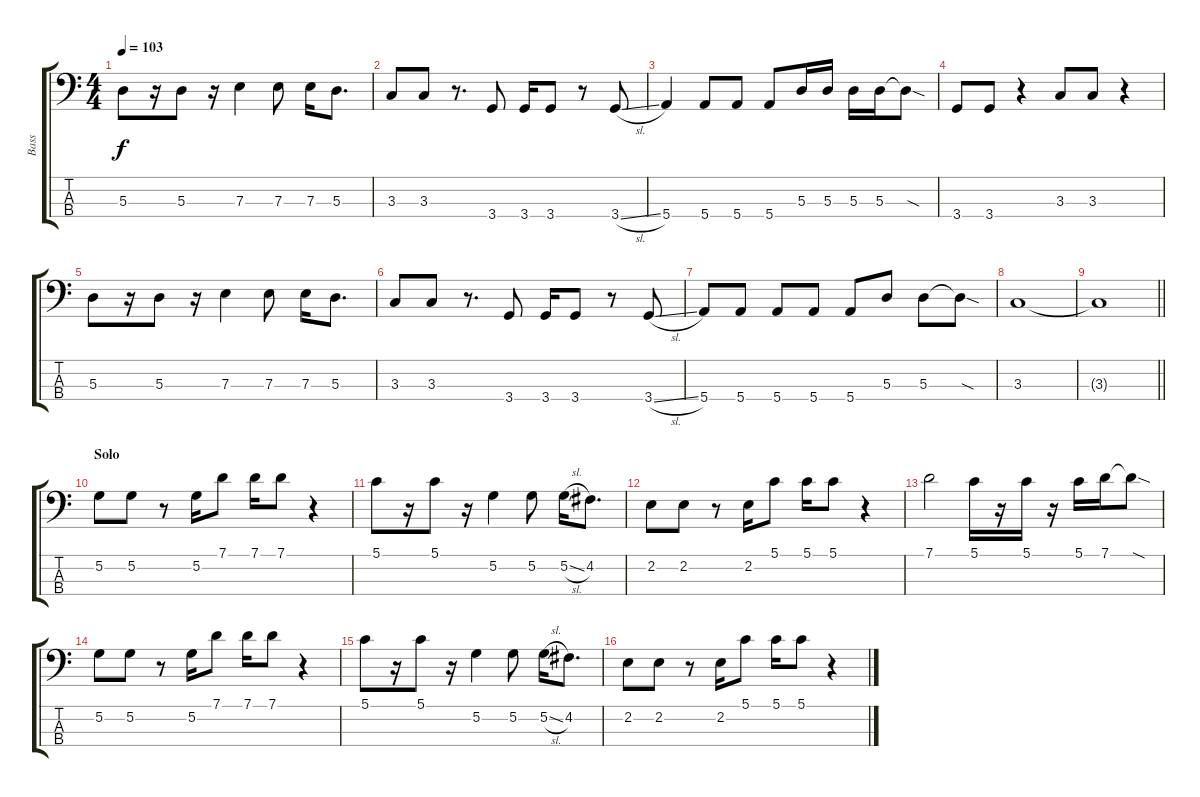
\track ("Bass" "Bass") {instrument electricbasspick}
\staff {score tabs}
\tuning (G2 D2 A1 E1) {hide}
\ts (4 4)
\tempo 103
\clef f4
\ks c
5.3.8{dy f} r.16 5.3.8 r.16 7.3.4 7.3.8 7.3.16 5.3.8{d} |
3.3.8 3.3.8 r.8{d} 3.4.8 3.4.16 3.4.8 r.8 3.4{sl}.8 |
5.4.4 5.4.8 5.4.8 5.4.8 5.3.16 5.3.16 5.3.16 5.3.16 5.3{sod t}.8 |
3.4.8 3.4.8 r.4 3.3.8 3.3.8 r.4 |
5.3.8 r.16 5.3.8 r.16 7.3.4 7.3.8 7.3.16 5.3.8{d} |
3.3.8 3.3.8 r.8{d} 3.4.8 3.4.16 3.4.8 r.8 3.4{sl}.8 |
5.4.8 5.4.8 5.4.8 5.4.8 5.4.8 5.3.8 5.3.8 5.3{sod t}.8 |
3.3.1 |
\barLineRight lightlight
3.3{t}.1 |
\section ("" "Solo")
5.2.8 5.2.8 r.8 5.2.16 7.1.8 7.1.16 7.1.8 r.4 |
5.1.8 r.16 5.1.8 r.16 5.2.4 5.2.8 5.2{sl}.16 4.2.8{d} |
2.2.8 2.2.8 r.8 2.2.16 5.1.8 5.1.16 5.1.8 r.4 |
7.1.2 5.1.16 r.16 5.1.16 r.16 5.1.16 7.1.16 7.1{sod t}.8 |
5.2.8 5.2.8 r.8 5.2.16 7.1.8 7.1.16 7.1.8 r.4 |
5.1.8 r.16 5.1.8 r.16 5.2.4 5.2.8 5.2{sl}.16 4.2.8{d} |
2.2.8 2.2.8 r.8 2.2.16 5.1.8 5.1.16 5.1.8 r.4
